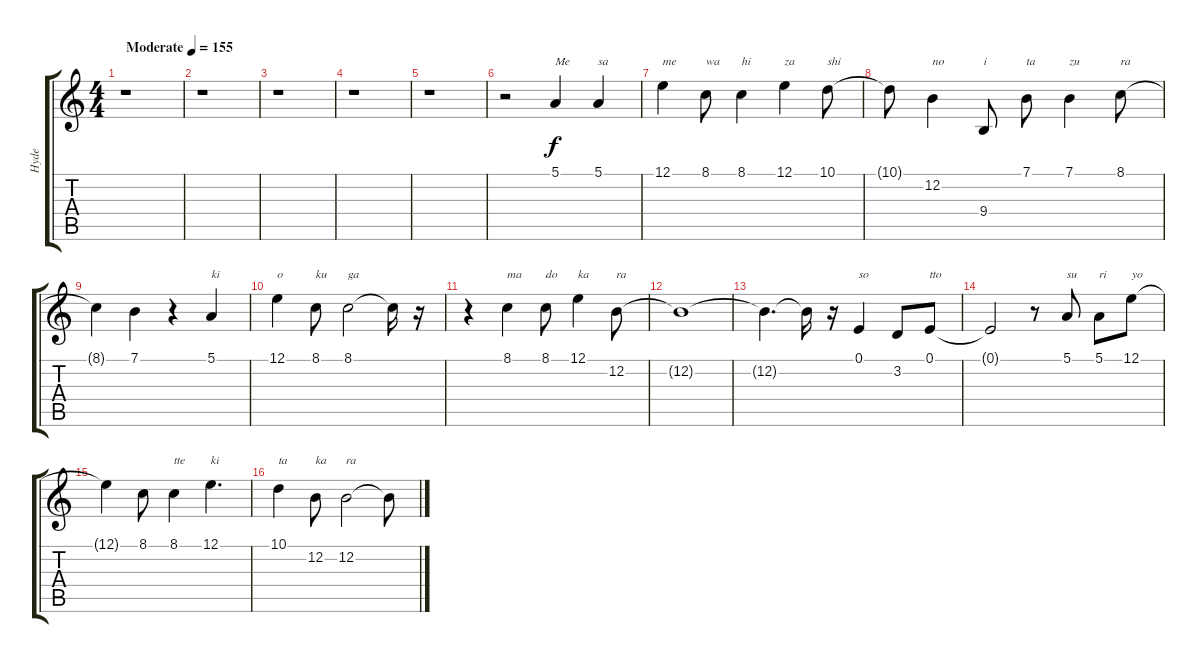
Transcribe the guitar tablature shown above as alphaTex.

\track ("Hyde" "Hyde") {instrument flute}
\staff {score tabs}
\tuning (E4 B3 G3 D3 A2 E2) {hide}
\ts (4 4)
\tempo (155 "Moderate")
\clef g2
\ks c
r.1{dy f instrument flute} |
r.1 |
r.1 |
r.1 |
r.1 |
r.2 5.1.4{txt "Me" volume 16} 5.1.4{txt "sa"} |
12.1.4{txt "me"} 8.1.8{txt "wa"} 8.1.4{txt "hi"} 12.1.4{txt "za"} 10.1.8{txt "shi"} |
10.1{t}.8 12.2.4{txt "no"} 9.4.8{txt "i"} 7.1.8{txt "ta"} 7.1.4{txt "zu"} 8.1.8{txt "ra"} |
8.1{t}.4 7.1.4 r.4 5.1.4{txt "ki"} |
12.1.4{txt "o"} 8.1.8{txt "ku"} 8.1.2{txt "ga"} 8.1{t}.16 r.16 |
r.4 8.1.4{txt "ma"} 8.1.8{txt "do"} 12.1.4{txt "ka"} 12.2.8{txt "ra"} |
12.2{t}.1 |
12.2{t}.4{d} 12.2{t}.16 r.16 0.1.4{txt "so"} 3.2.8 0.1.8{txt "tto"} |
0.1{t}.2 r.8 5.1.8{txt "su"} 5.1.8{txt "ri"} 12.1.8{txt "yo"} |
12.1{t}.4 8.1.8 8.1.4{txt "tte"} 12.1.4{d txt "ki"} |
10.1.4{txt "ta"} 12.2.8{txt "ka"} 12.2.2{txt "ra"} 12.2{t}.8
